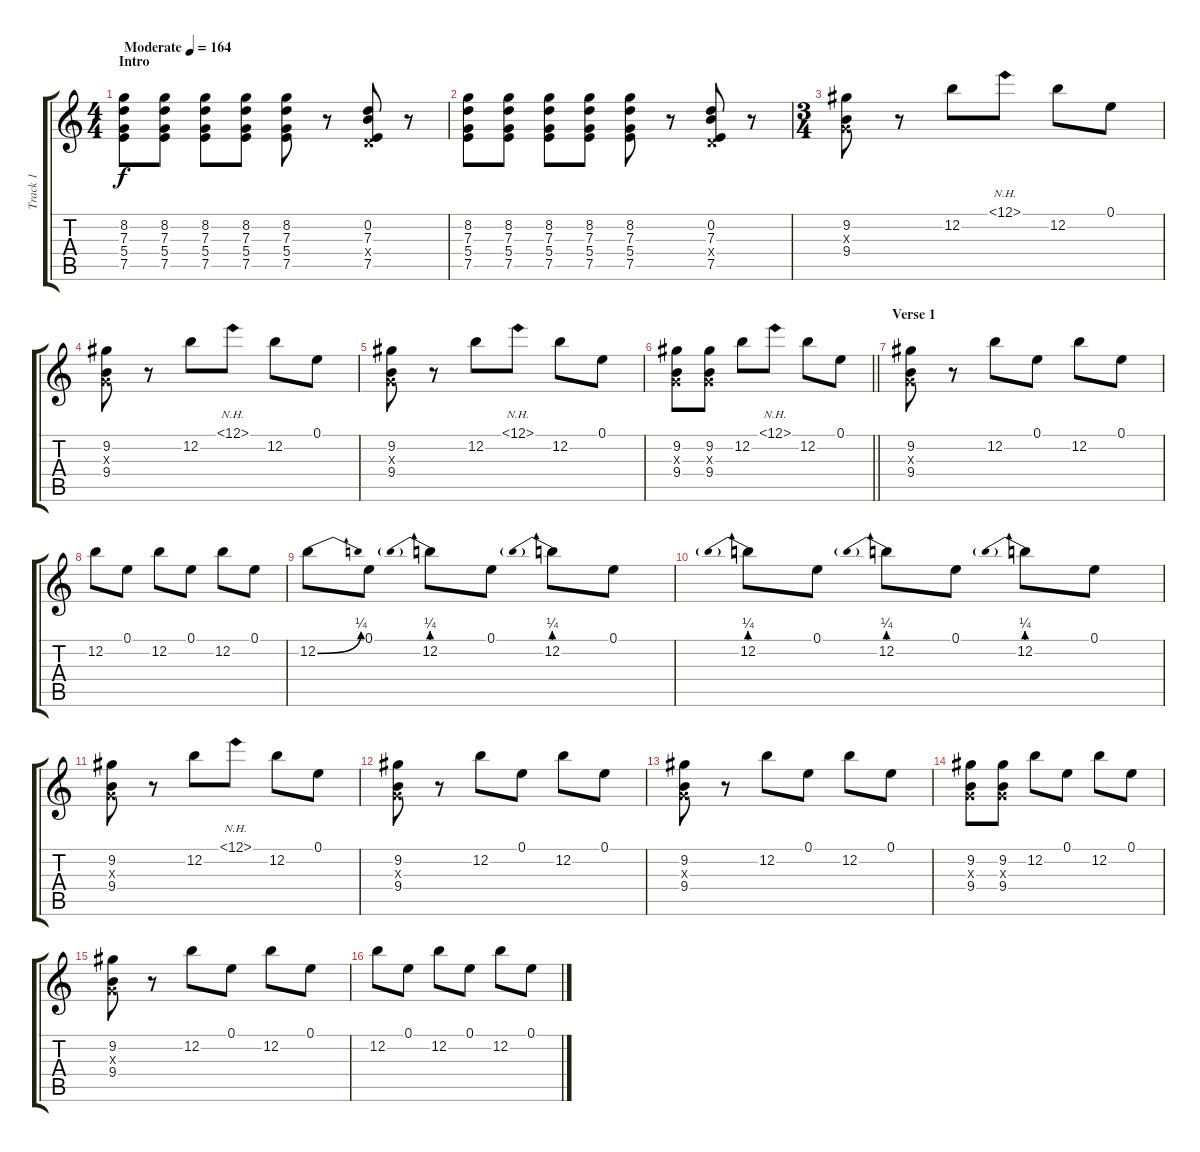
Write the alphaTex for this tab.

\track ("Track 1" "Track 1") {instrument electricguitarclean}
\staff {score tabs}
\tuning (E4 B3 G3 D3 A2 E2) {hide}
\ts (4 4)
\section ("" "Intro")
\tempo (164 "Moderate")
\clef g2
\ks c
(8.2 7.3 5.4 7.5).8{dy f instrument electricguitarclean} (8.2 7.3 5.4 7.5).8 (8.2 7.3 5.4 7.5).8 (8.2 7.3 5.4 7.5).8 (8.2 7.3 5.4 7.5).8 r.8 (0.2 7.3 0.4{x} 7.5).8 r.8 |
(8.2 7.3 5.4 7.5).8 (8.2 7.3 5.4 7.5).8 (8.2 7.3 5.4 7.5).8 (8.2 7.3 5.4 7.5).8 (8.2 7.3 5.4 7.5).8 r.8 (0.2 7.3 0.4{x} 7.5).8 r.8 |
\ts (3 4)
(9.2 0.3{x} 9.4).8 r.8 12.2.8 12.1{nh}.8 12.2.8 0.1.8 |
(9.2 0.3{x} 9.4).8 r.8 12.2.8 12.1{nh}.8 12.2.8 0.1.8 |
(9.2 0.3{x} 9.4).8 r.8 12.2.8 12.1{nh}.8 12.2.8 0.1.8 |
\barLineRight lightlight
(9.2 0.3{x} 9.4).8 (9.2 0.3{x} 9.4).8 12.2.8 12.1{nh}.8 12.2.8 0.1.8 |
\section ("" "Verse 1")
(9.2 0.3{x} 9.4).8 r.8 12.2.8 0.1.8 12.2.8 0.1.8 |
12.2.8 0.1.8 12.2.8 0.1.8 12.2.8 0.1.8 |
12.2{be (bend 0 0 60 1)}.8 0.1.8 12.2{be (prebend 0 1 60 1)}.8 0.1.8 12.2{be (prebend 0 1 60 1)}.8 0.1.8 |
12.2{be (prebend 0 1 60 1)}.8 0.1.8 12.2{be (prebend 0 1 60 1)}.8 0.1.8 12.2{be (prebend 0 1 60 1)}.8 0.1.8 |
(9.2 0.3{x} 9.4).8 r.8 12.2.8 12.1{nh}.8 12.2.8 0.1.8 |
(9.2 0.3{x} 9.4).8 r.8 12.2.8 0.1.8 12.2.8 0.1.8 |
(9.2 0.3{x} 9.4).8 r.8 12.2.8 0.1.8 12.2.8 0.1.8 |
(9.2 0.3{x} 9.4).8 (9.2 0.3{x} 9.4).8 12.2.8 0.1.8 12.2.8 0.1.8 |
(9.2 0.3{x} 9.4).8 r.8 12.2.8 0.1.8 12.2.8 0.1.8 |
12.2.8 0.1.8 12.2.8 0.1.8 12.2.8 0.1.8
